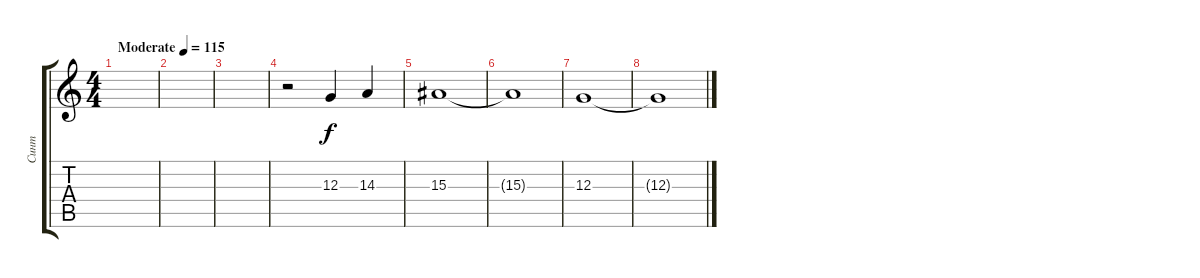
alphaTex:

\track ("Синт" "Синт") {instrument stringensemble1}
\staff {score tabs}
\tuning (E4 B3 G3 D3 A2 E2) {hide}
\ts (4 4)
\tempo (115 "Moderate")
\clef g2
\ks c
|
|
|
r.2 12.3.4 14.3.4 |
15.3.1 |
15.3{t}.1 |
12.3.1 |
12.3{t}.1
